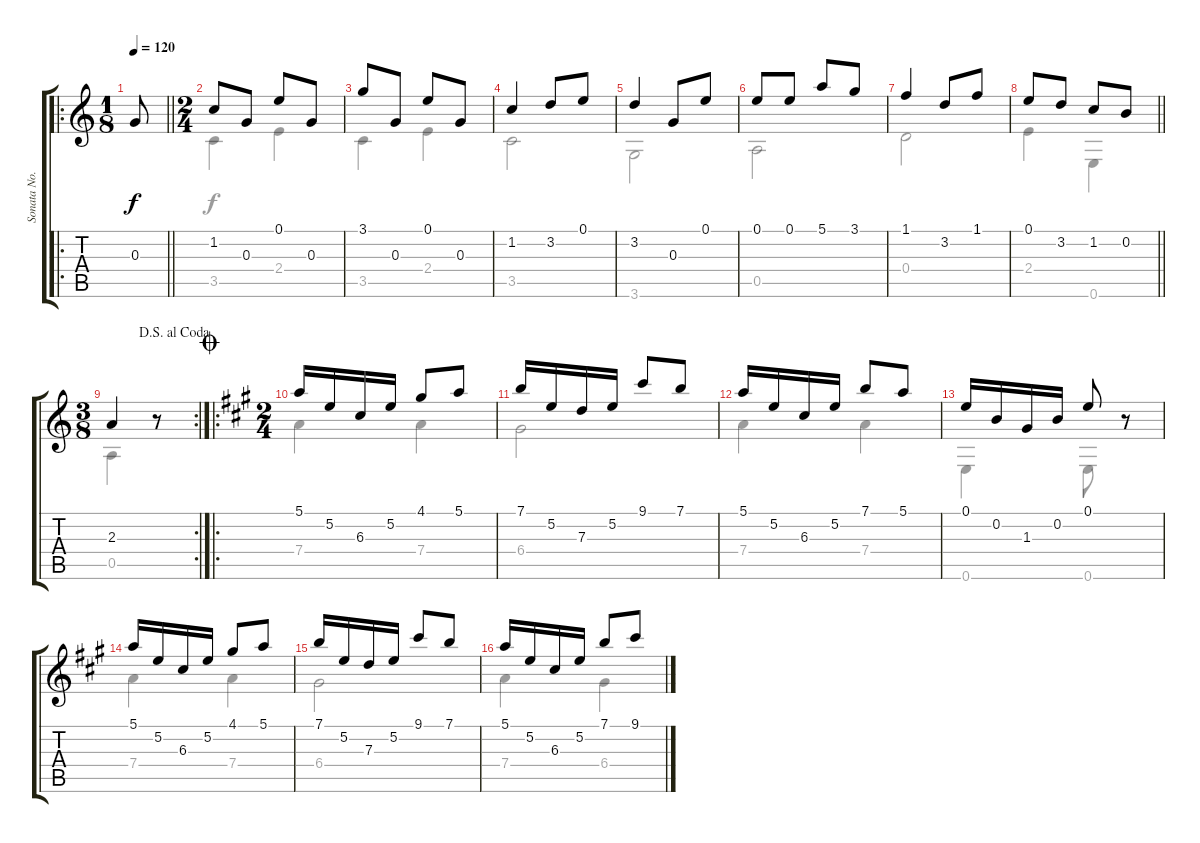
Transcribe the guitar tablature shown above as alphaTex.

\track ("Sonata No. 23 In A (M.S. 84)" "Sonata No.") {instrument acousticguitarnylon}
\staff {score tabs}
\tuning (E4 B3 G3 D3 A2 E2) {hide}
\voice
\ro
\ts (1 8)
\tempo 120
\clef g2
\barLineRight lightlight
\ks c
0.3.8{dy f} |
\ts (2 4)
1.2.8 0.3.8 0.1.8 0.3.8 |
3.1.8 0.3.8 0.1.8 0.3.8 |
1.2.4 3.2.8 0.1.8 |
3.2.4 0.3.8 0.1.8 |
0.1.8 0.1.8 5.1.8 3.1.8 |
1.1.4 3.2.8 1.1.8 |
\barLineRight lightlight
0.1.8 3.2.8 1.2.8 0.2.8 |
\rc 2
\ts (3 8)
\jump dalsegnoalcoda
2.3.4 r.8 |
\ro
\ts (2 4)
\jump coda
\ks a
5.1.16 5.2.16 6.3.16 5.2.16 4.1.8 5.1.8 |
7.1.16 5.2.16 7.3.16 5.2.16 9.1.8 7.1.8 |
5.1.16 5.2.16 6.3.16 5.2.16 7.1.8 5.1.8 |
0.1.16 0.2.16 1.3.16 0.2.16 0.1.8 r.8 |
5.1.16 5.2.16 6.3.16 5.2.16 4.1.8 5.1.8 |
7.1.16 5.2.16 7.3.16 5.2.16 9.1.8 7.1.8 |
5.1.16 5.2.16 6.3.16 5.2.16 7.1.8 9.1.8
\voice
\clef g2
\ottava regular
\simile none
\barLineRight lightlight
\ks c
|
3.5.4 2.4.4 |
3.5.4 2.4.4 |
3.5.2 |
3.6.2 |
0.5.2 |
0.4.2 |
\barLineRight lightlight
2.4.4 0.6.4 |
0.5.4 r.8 |
\ks a
7.4.4 7.4.4 |
6.4.2 |
7.4.4 7.4.4 |
0.6.4 0.6.8 r.8 |
7.4.4 7.4.4 |
6.4.2 |
7.4.4 6.4.4
